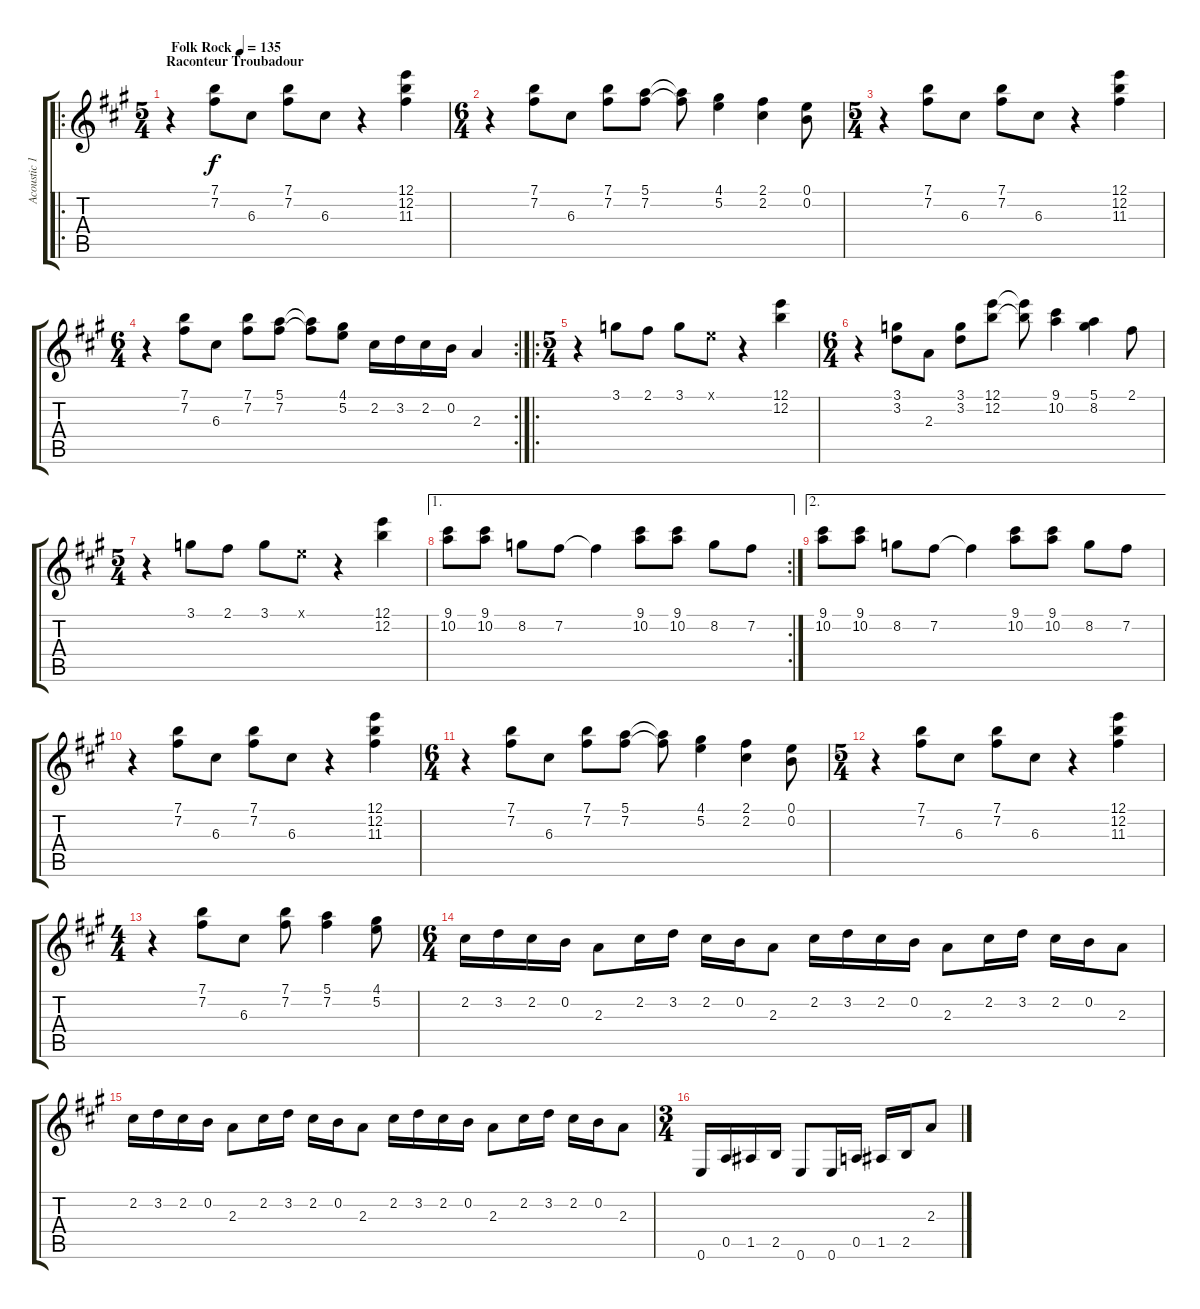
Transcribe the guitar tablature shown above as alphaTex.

\track ("Acoustic 1 - Gary Green" "Acoustic 1") {instrument acousticguitarsteel}
\staff {score tabs}
\tuning (E4 B3 G3 D3 A2 E2) {hide}
\ro
\ts (5 4)
\section ("" "Raconteur Troubadour")
\tempo (135 "Folk Rock")
\clef g2
\ks a
r.4{dy f instrument acousticguitarsteel} (7.1 7.2).8 6.3.8 (7.1 7.2).8 6.3.8 r.4 (12.1 12.2 11.3).4 |
\ts (6 4)
r.4 (7.1 7.2).8 6.3.8 (7.1 7.2).8 (5.1 7.2).8 (5.1{t} 7.2{t}).8 (4.1 5.2).4 (2.1 2.2).4 (0.1 0.2).8 |
\ts (5 4)
r.4 (7.1 7.2).8 6.3.8 (7.1 7.2).8 6.3.8 r.4 (12.1 12.2 11.3).4 |
\rc 2
\ts (6 4)
r.4 (7.1 7.2).8 6.3.8 (7.1 7.2).8 (5.1 7.2).8 (5.1{t} 7.2{t}).8 (4.1 5.2).8 2.2.16 3.2.16 2.2.16 0.2.16 2.3.4 |
\ro
\ts (5 4)
r.4 3.1.8 2.1.8 3.1.8 0.1{x}.8 r.4 (12.1 12.2).4 |
\ts (6 4)
r.4 (3.1 3.2).8 2.3.8 (3.1 3.2).8 (12.1 12.2).8 (12.1{t} 12.2{t}).8 (9.1 10.2).4 (5.1 8.2).4 2.1.8 |
\ts (5 4)
r.4 3.1.8 2.1.8 3.1.8 0.1{x}.8 r.4 (12.1 12.2).4 |
\ae 1
\rc 2
(9.1 10.2).8 (9.1 10.2).8 8.2.8 7.2.8 7.2{t}.4 (9.1 10.2).8 (9.1 10.2).8 8.2.8 7.2.8 |
\ae 2
(9.1 10.2).8 (9.1 10.2).8 8.2.8 7.2.8 7.2{t}.4 (9.1 10.2).8 (9.1 10.2).8 8.2.8 7.2.8 |
r.4 (7.1 7.2).8 6.3.8 (7.1 7.2).8 6.3.8 r.4 (12.1 12.2 11.3).4 |
\ts (6 4)
r.4 (7.1 7.2).8 6.3.8 (7.1 7.2).8 (5.1 7.2).8 (5.1{t} 7.2{t}).8 (4.1 5.2).4 (2.1 2.2).4 (0.1 0.2).8 |
\ts (5 4)
r.4 (7.1 7.2).8 6.3.8 (7.1 7.2).8 6.3.8 r.4 (12.1 12.2 11.3).4 |
\ts (4 4)
r.4 (7.1 7.2).8 6.3.8 (7.1 7.2).8 (5.1 7.2).4 (4.1 5.2).8 |
\ts (6 4)
2.2.16 3.2.16 2.2.16 0.2.16 2.3.8 2.2.16 3.2.16 2.2.16 0.2.16 2.3.8 2.2.16 3.2.16 2.2.16 0.2.16 2.3.8 2.2.16 3.2.16 2.2.16 0.2.16 2.3.8 |
2.2.16 3.2.16 2.2.16 0.2.16 2.3.8 2.2.16 3.2.16 2.2.16 0.2.16 2.3.8 2.2.16 3.2.16 2.2.16 0.2.16 2.3.8 2.2.16 3.2.16 2.2.16 0.2.16 2.3.8 |
\ts (3 4)
0.6.16 0.5.16 1.5.16 2.5.16 0.6.8 0.6.16 0.5.16 1.5.16 2.5.16 2.3.8
